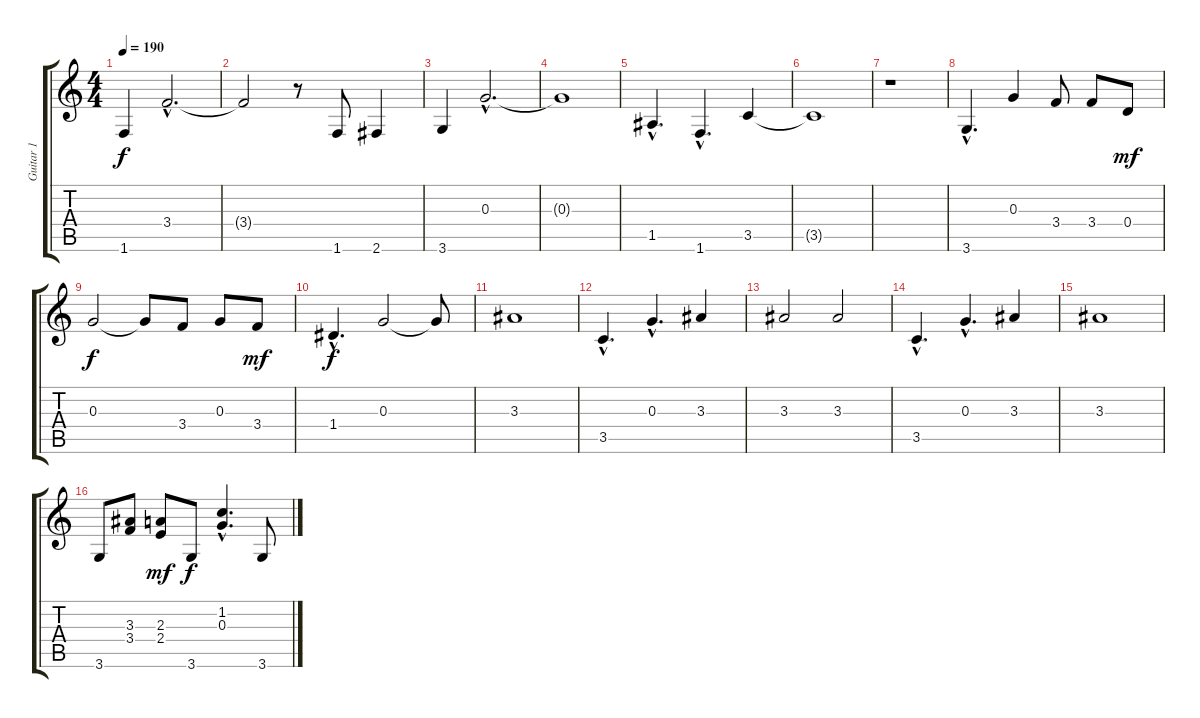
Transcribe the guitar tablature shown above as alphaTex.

\track ("Guitar 1" "Guitar 1") {instrument overdrivenguitar}
\staff {score tabs}
\tuning (E4 B3 G3 D3 A2 E2) {hide}
\ts (4 4)
\tempo 190
\clef g2
\ks c
1.6.4{dy f} 3.4{hac}.2{d} |
3.4{t}.2 r.8 1.6.8 2.6.4 |
3.6.4 0.3{hac}.2{d} |
0.3{t}.1 |
1.5{hac}.4{d} 1.6{hac}.4{d} 3.5.4 |
3.5{t}.1 |
r.1 |
3.6{hac}.4{d} 0.3.4 3.4.8 3.4.8 0.4.8{dy mf} |
0.3.2{dy f} 0.3{t}.8 3.4.8 0.3.8 3.4.8{dy mf} |
1.4{hac}.4{d dy f} 0.3.2 0.3{t}.8 |
3.3.1 |
3.5{hac}.4{d} 0.3{hac}.4{d} 3.3.4 |
3.3.2 3.3.2 |
3.5{hac}.4{d} 0.3{hac}.4{d} 3.3.4 |
3.3.1 |
3.6.8 (3.3 3.4).8 (2.3 2.4).8{dy mf} 3.6.8{dy f} (1.2{hac} 0.3{hac}).4{d} 3.6.8
